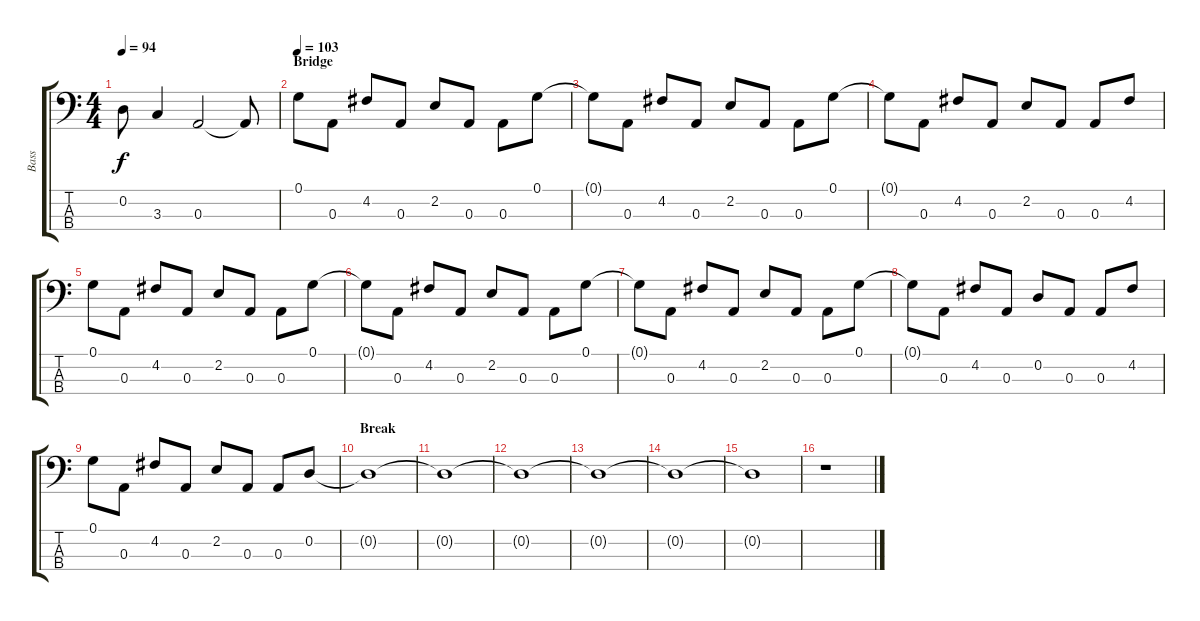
\track ("Bass" "Bass") {instrument electricbassfinger}
\staff {score tabs}
\tuning (G2 D2 A1 E1) {hide}
\ts (4 4)
\tempo 94
\clef f4
\ks c
0.2.8{dy f} 3.3.4 0.3.2 0.3{t}.8 |
\section ("" "Bridge")
\tempo 103
0.1.8 0.3.8 4.2.8 0.3.8 2.2.8 0.3.8 0.3.8 0.1.8 |
0.1{t}.8 0.3.8 4.2.8 0.3.8 2.2.8 0.3.8 0.3.8 0.1.8 |
0.1{t}.8 0.3.8 4.2.8 0.3.8 2.2.8 0.3.8 0.3.8 4.2.8 |
0.1.8 0.3.8 4.2.8 0.3.8 2.2.8 0.3.8 0.3.8 0.1.8 |
0.1{t}.8 0.3.8 4.2.8 0.3.8 2.2.8 0.3.8 0.3.8 0.1.8 |
0.1{t}.8 0.3.8 4.2.8 0.3.8 2.2.8 0.3.8 0.3.8 0.1.8 |
0.1{t}.8 0.3.8 4.2.8 0.3.8 0.2.8 0.3.8 0.3.8 4.2.8 |
0.1.8 0.3.8 4.2.8 0.3.8 2.2.8 0.3.8 0.3.8 0.2.8 |
\section ("" "Break")
0.2{t}.1 |
0.2{t}.1 |
0.2{t}.1 |
0.2{t}.1 |
0.2{t}.1 |
0.2{t}.1 |
r.1
